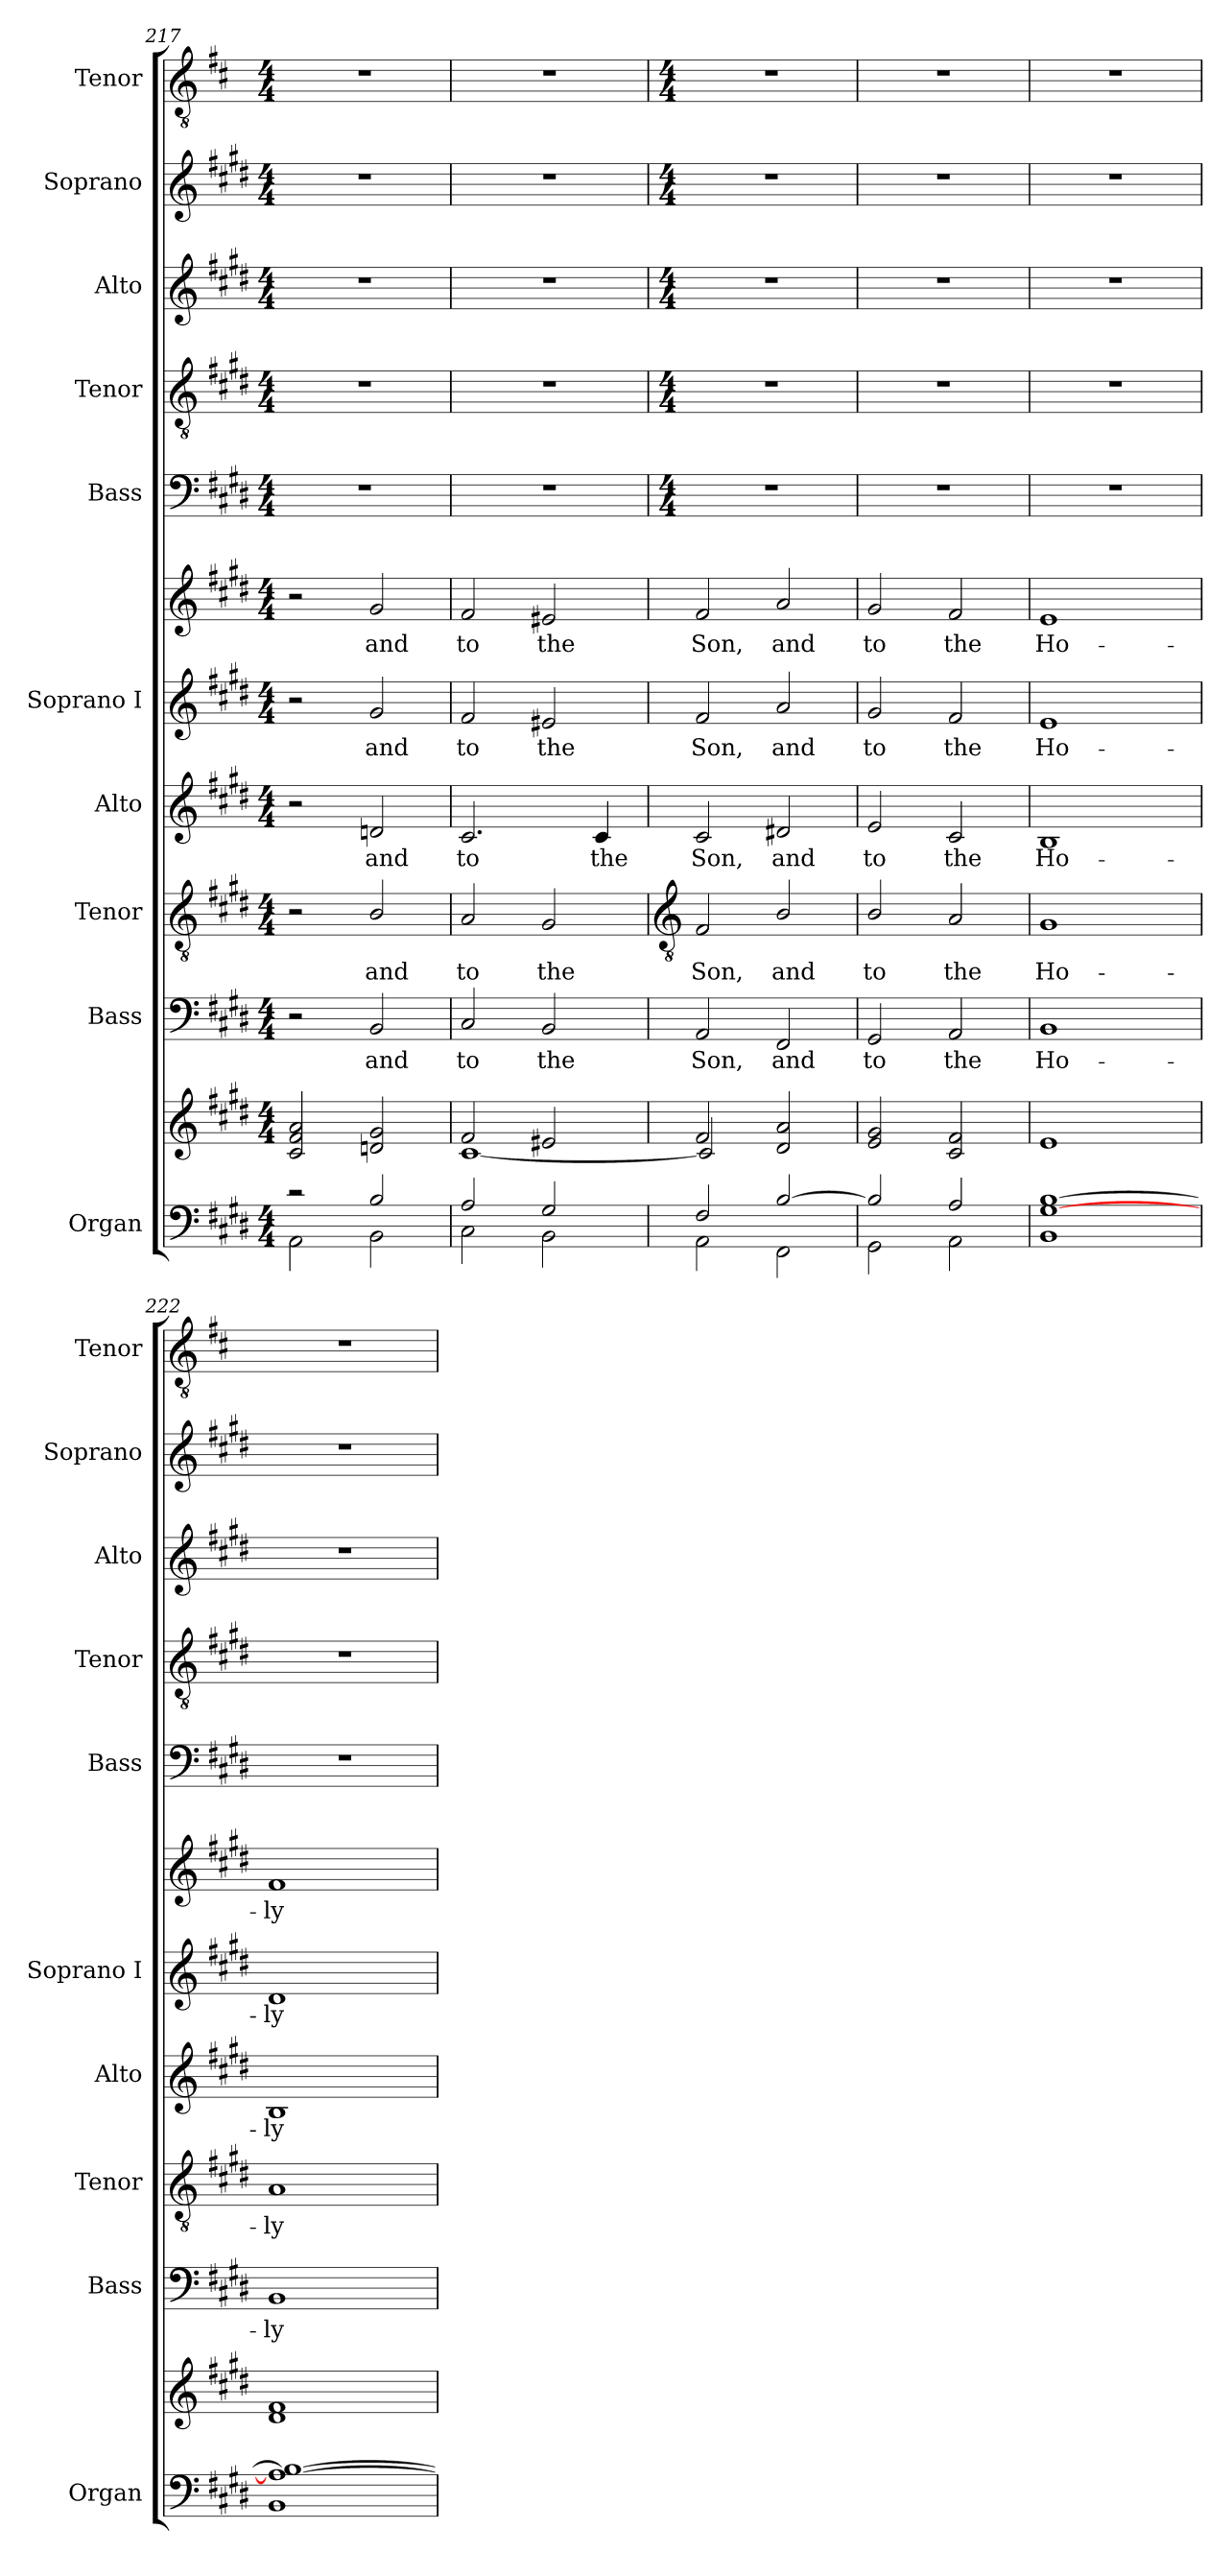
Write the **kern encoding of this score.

**kern	**kern	**kern	**text	**kern	**text	**kern	**text	**kern	**text	**kern	**text	**kern	**kern	**kern	**kern	**kern
*part10	*part10	*part9	*part9	*part8	*part8	*part7	*part7	*part6	*part6	*part6	*part6	*part5	*part4	*part3	*part2	*part1
*staff12	*staff11	*staff10	*staff10	*staff9	*staff9	*staff8	*staff8	*staff7	*staff7	*staff6	*staff6	*staff5	*staff4	*staff3	*staff2	*staff1
*I"Organ	*	*I"Bass	*	*I"Tenor	*	*I"Alto	*	*I"Soprano I	*	*	*	*I"Bass	*I"Tenor	*I"Alto	*I"Soprano	*I"Tenor
*I'Organ	*	*I'Bass	*	*I'Tenor	*	*I'Alto	*	*I'Soprano I	*	*	*	*I'Bass	*I'Tenor	*I'Alto	*I'Soprano	*I'Tenor
*clefF4	*clefG2	*clefF4	*	*clefGv2	*	*clefG2	*	*clefG2	*	*clefG2	*	*clefF4	*clefGv2	*clefG2	*clefG2	*clefGv2
*k[f#c#g#d#]	*k[f#c#g#d#]	*k[f#c#g#d#]	*	*k[f#c#g#d#]	*	*k[f#c#g#d#]	*	*k[f#c#g#d#]	*	*k[f#c#g#d#]	*	*k[f#c#g#d#]	*k[f#c#g#d#]	*k[f#c#g#d#]	*k[f#c#g#d#]	*k[f#c#]
*E:	*E:	*E:	*	*E:	*	*E:	*	*E:	*	*E:	*	*E:	*E:	*E:	*E:	*D:
*M4/4	*M4/4	*M4/4	*	*M4/4	*	*M4/4	*	*M4/4	*	*M4/4	*	*M4/4	*M4/4	*M4/4	*M4/4	*M4/4
=217	=217	=217	=217	=217	=217	=217	=217	=217	=217	=217	=217	=217	=217	=217	=217	=217
*^	*^	*	*	*	*	*	*	*	*	*	*	*	*	*	*	*
2r	2AA\	2c#/ 2f#/ 2a/	2ryy	2r	.	2r	.	2r	.	2r	.	2r	.	1r	1r	1r	1r	1r
!	!	!	!	!	!LO:LY:b	!	!LO:LY:b	!	!LO:LY:b	!	!LO:LY:b	!	!LO:LY:b	!	!	!	!	!
2B/	2BB\	2dn/ 2g#/	2ryy	2BB	and	2B/	and	2dn	and	2g#	and	2g#	and	.	.	.	.	.
=218	=218	=218	=218	=218	=218	=218	=218	=218	=218	=218	=218	=218	=218	=218	=218	=218	=218	=218
!	!	!	!	!	!LO:LY:b	!	!LO:LY:b	!	!LO:LY:b	!	!LO:LY:b	!	!LO:LY:b	!	!	!	!	!
2A/	2C#\	2f#/	[1c#\	2C#	to	2A	to	2.c#	to	2f#	to	2f#	to	1r	1r	1r	1r	1r
!	!	!	!	!	!LO:LY:b	!	!LO:LY:b	!	!	!	!LO:LY:b	!	!LO:LY:b	!	!	!	!	!
2G#/	2BB\	2e#X/	.	2BB	the	2G#	the	.	.	2e#X	the	2e#X	the	.	.	.	.	.
!	!	!	!	!	!	!	!	!	!LO:LY:b	!	!	!	!	!	!	!	!	!
.	.	.	.	.	.	.	.	4c#	the	.	.	.	.	.	.	.	.	.
*v	*v	*	*	*	*	*	*	*	*	*	*	*	*	*	*	*	*	*
!!LO:LB:g=z
=219	=219	=219	=219	=219	=219	=219	=219	=219	=219	=219	=219	=219	=219	=219	=219	=219	=219
*	*	*	*	*	*clefGv2	*	*	*	*	*	*	*	*	*	*	*	*
*	*	*	*	*	*	*	*	*	*	*	*	*	*M4/4	*M4/4	*M4/4	*M4/4	*M4/4
*^	*	*	*	*	*	*	*	*	*	*	*	*	*	*	*	*	*
*	*^	*	*	*	*	*	*	*	*	*	*	*	*	*	*	*	*	*
!	!	!	!	!	!	!LO:LY:b	!	!LO:LY:b	!	!LO:LY:b	!	!LO:LY:b	!	!LO:LY:b	!	!	!	!	!
2F#/	2AA\	2ryy	2f#/	2c#/]	2AA	Son,	2F#	Son,	2c#	Son,	2f#	Son,	2f#	Son,	1r	1r	1r	1r	1r
!	!	!	!	!	!	!LO:LY:b	!	!LO:LY:b	!	!LO:LY:b	!	!LO:LY:b	!	!LO:LY:b	!	!	!	!	!
[2B/	2FF#\	2ryy	2d#/ 2a/	2ryy	2FF#	and	2B/	and	2d#X	and	2a	and	2a	and	.	.	.	.	.
=220	=220	=220	=220	=220	=220	=220	=220	=220	=220	=220	=220	=220	=220	=220	=220	=220	=220	=220	=220
!	!	!	!	!	!	!LO:LY:b	!	!LO:LY:b	!	!LO:LY:b	!	!LO:LY:b	!	!LO:LY:b	!	!	!	!	!
2B/]	2GG#\	2ryy	2e/ 2g#/	1ryy	2GG#	to	2B/	to	2e	to	2g#	to	2g#	to	1r	1r	1r	1r	1r
!	!	!	!	!	!	!LO:LY:b	!	!LO:LY:b	!	!LO:LY:b	!	!LO:LY:b	!	!LO:LY:b	!	!	!	!	!
2A/	2AA\	2ryy	2c#/ 2f#/	.	2AA	the	2A	the	2c#	the	2f#	the	2f#	the	.	.	.	.	.
=221	=221	=221	=221	=221	=221	=221	=221	=221	=221	=221	=221	=221	=221	=221	=221	=221	=221	=221	=221
!	!	!	!	!	!	!LO:LY:b	!	!LO:LY:b	!	!LO:LY:b	!	!LO:LY:b	!	!LO:LY:b	!	!	!	!	!
[1G#/ [1B/	1BB\	2ryy	1e/	2ryy	1BB	Ho-	1G#	Ho-	1B	Ho-	1e	-Ho-	1e	Ho-	1r	1r	1r	1r	1r
.	.	2ryy	.	2ryy	.	.	.	.	.	.	.	.	.	.	.	.	.	.	.
=222	=222	=222	=222	=222	=222	=222	=222	=222	=222	=222	=222	=222	=222	=222	=222	=222	=222	=222	=222
!	!	!	!	!	!	!LO:LY:b	!	!LO:LY:b	!	!LO:LY:b	!	!LO:LY:b	!	!LO:LY:b	!	!	!	!	!
1A/_ 1B/_	1BB\	2ryy	1d#/ 1f#/	2ryy	1BB	-ly	1A	-ly	1B	-ly	1d#	ly	1f#	-ly	1r	1r	1r	1r	1r
.	.	2ryy	.	2ryy	.	.	.	.	.	.	.	.	.	.	.	.	.	.	.
*v	*v	*v	*	*	*	*	*	*	*	*	*	*	*	*	*	*	*	*	*
*	*v	*v	*	*	*	*	*	*	*	*	*	*	*	*	*	*	*
=	=	=	=	=	=	=	=	=	=	=	=	=	=	=	=	=
*-	*-	*-	*-	*-	*-	*-	*-	*-	*-	*-	*-	*-	*-	*-	*-	*-
